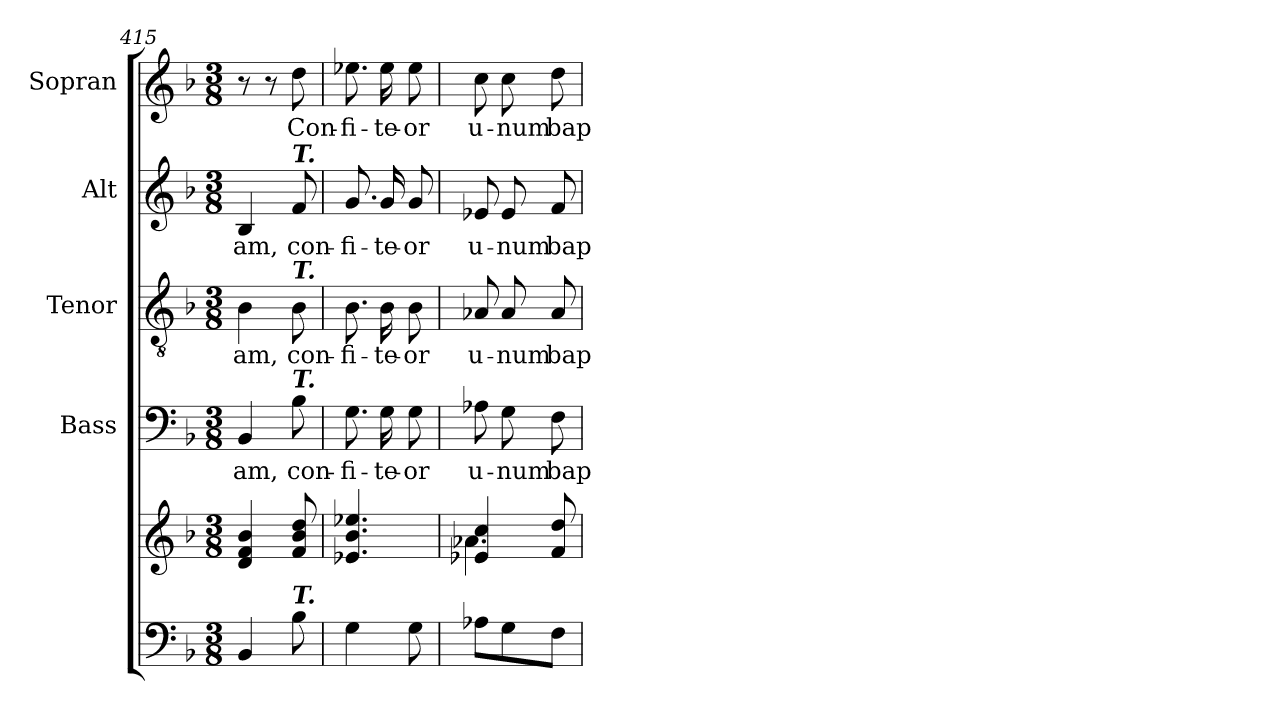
**kern	**kern	**kern	**text	**kern	**text	**kern	**text	**kern	**text
*part5	*part5	*part4	*part4	*part3	*part3	*part2	*part2	*part1	*part1
*staff6	*staff5	*staff4	*staff4	*staff3	*staff3	*staff2	*staff2	*staff1	*staff1
*	*	*I"Bass	*	*I"Tenor	*	*I"Alt	*	*I"Sopran	*
*	*	*I'B.	*	*I'T.	*	*I'A.	*	*I'S.	*
*clefF4	*clefG2	*clefF4	*	*clefGv2	*	*clefG2	*	*clefG2	*
*k[b-]	*k[b-]	*k[b-]	*	*k[b-]	*	*k[b-]	*	*k[b-]	*
*F:	*F:	*F:	*	*F:	*	*F:	*	*F:	*
*M3/8	*M3/8	*M3/8	*	*M3/8	*	*M3/8	*	*M3/8	*
=415	=415	=415	=415	=415	=415	=415	=415	=415	=415
!	!	!	!LO:LY:b	!	!LO:LY:b	!	!LO:LY:b	!	!
4BB-/	4d/ 4f/ 4b-/	4BB-/	-am,	4B-\	-am,	4B-/	-am,	8r	.
.	.	.	.	.	.	.	.	8r	.
!	!	!	!	!	!	!LO:TX:a:Bi:t=T.	!	!	!
!	!	!	!	!LO:TX:a:Bi:t=T.	!	!	!	!	!
!	!	!LO:TX:a:Bi:t=T.	!	!	!	!	!	!	!
!LO:TX:a:Bi:t=T.	!	!	!	!	!	!	!	!	!
!	!	!	!LO:LY:b	!	!LO:LY:b	!	!LO:LY:b	!	!LO:LY:b
8B-\	8f/ 8b-/ 8dd/	8B-\	con-	8B-\	con-	8f/	con-	8dd\	Con-
!!LO:LB:g=z
=416	=416	=416	=416	=416	=416	=416	=416	=416	=416
!	!	!	!LO:LY:b	!	!LO:LY:b	!	!LO:LY:b	!	!LO:LY:b
4G\	4.e-X/ 4.b-/ 4.ee-X/	8.G\	-fi-	8.B-\	-fi-	8.g/	-fi-	8.ee-X\	-fi-
!	!	!	!LO:LY:b	!	!LO:LY:b	!	!LO:LY:b	!	!LO:LY:b
.	.	16G\	-te-	16B-\	-te-	16g/	-te-	16ee-\	-te-
!	!	!	!LO:LY:b	!	!LO:LY:b	!	!LO:LY:b	!	!LO:LY:b
8G\	.	8G\	-or	8B-\	-or	8g/	-or	8ee-\	-or
=417	=417	=417	=417	=417	=417	=417	=417	=417	=417
*	*^	*	*	*	*	*	*	*	*
!	!	!	!	!LO:LY:b	!	!LO:LY:b	!	!LO:LY:b	!	!LO:LY:b
8A-X\L	4e-X/ 4cc/	4.a-X\	8A-X\	u-	8A-X/	u-	8e-X/	u-	8cc\	u-
!	!	!	!	!LO:LY:b	!	!LO:LY:b	!	!LO:LY:b	!	!LO:LY:b
8G\	.	.	8G\	-num	8A-/	-num	8e-/	-num	8cc\	-num
!	!	!	!	!LO:LY:b	!	!LO:LY:b	!	!LO:LY:b	!	!LO:LY:b
8F\J	8f/ 8dd/	.	8F\	bap-	8A-/	bap-	8f/	bap-	8dd\	bap-
*	*v	*v	*	*	*	*	*	*	*	*
=	=	=	=	=	=	=	=	=	=
*-	*-	*-	*-	*-	*-	*-	*-	*-	*-
